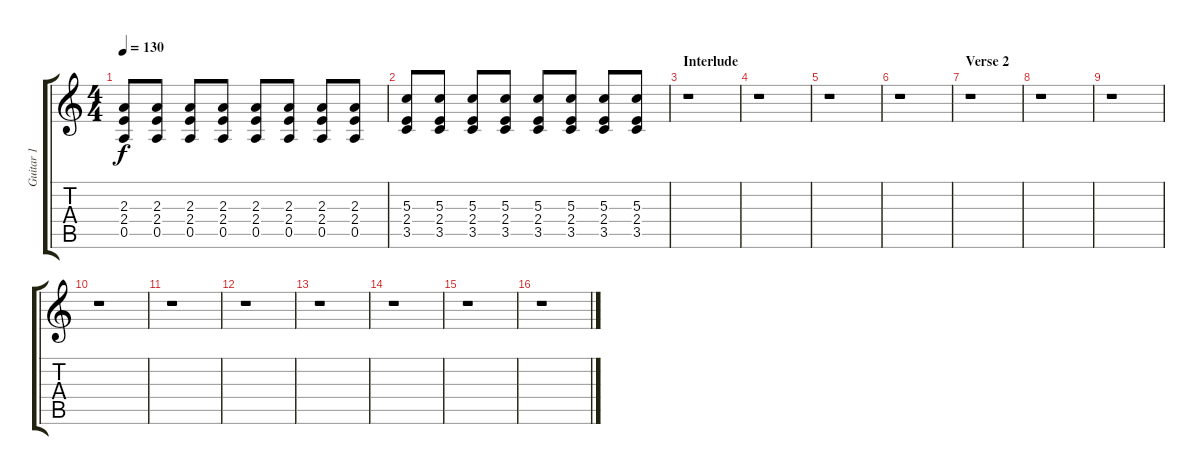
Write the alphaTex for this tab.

\track ("Guitar 1" "Guitar 1") {instrument distortionguitar}
\staff {score tabs}
\tuning (E4 B3 G3 D3 A2 D2) {hide}
\ts (4 4)
\tempo 130
\clef g2
\ks c
(2.3 2.4 0.5).8{dy f} (2.3 2.4 0.5).8 (2.3 2.4 0.5).8 (2.3 2.4 0.5).8 (2.3 2.4 0.5).8 (2.3 2.4 0.5).8 (2.3 2.4 0.5).8 (2.3 2.4 0.5).8 |
(5.3 2.4 3.5).8 (5.3 2.4 3.5).8 (5.3 2.4 3.5).8 (5.3 2.4 3.5).8 (5.3 2.4 3.5).8 (5.3 2.4 3.5).8 (5.3 2.4 3.5).8 (5.3 2.4 3.5).8 |
\section ("" "Interlude")
r.1 |
r.1 |
r.1 |
r.1 |
\section ("" "Verse 2")
r.1 |
r.1 |
r.1 |
r.1 |
r.1 |
r.1 |
r.1 |
r.1 |
r.1 |
r.1
